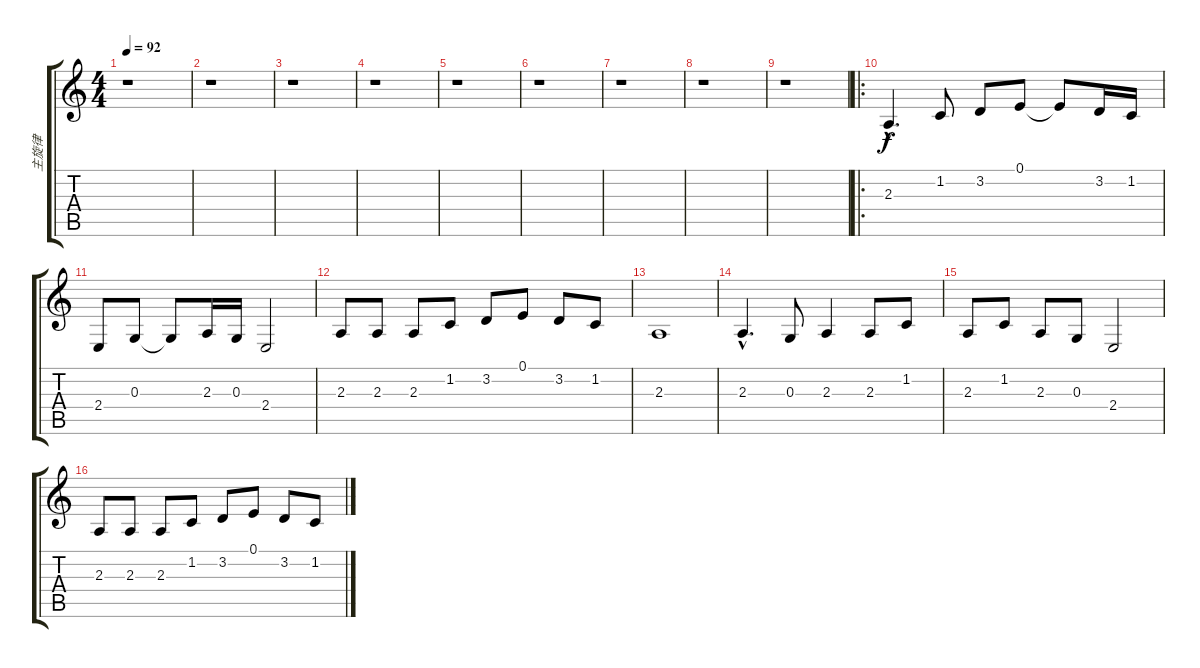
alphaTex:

\track ("主旋律" "主旋律") {instrument harmonica}
\staff {score tabs}
\tuning (E4 B3 G3 D3 A2 E2) {hide}
\ts (4 4)
\tempo 92
\clef g2
\ks c
r.1{dy f instrument harmonica} |
r.1 |
r.1 |
r.1 |
r.1 |
r.1 |
r.1 |
r.1 |
r.1 |
\ro
2.3{hac}.4{d} 1.2.8 3.2.8 0.1.8 0.1{t}.8 3.2.16 1.2.16 |
2.4.8 0.3.8 0.3{t}.8 2.3.16 0.3.16 2.4.2 |
2.3.8 2.3.8 2.3.8 1.2.8 3.2.8 0.1.8 3.2.8 1.2.8 |
2.3.1 |
2.3{hac}.4{d} 0.3.8 2.3.4 2.3.8 1.2.8 |
2.3.8 1.2.8 2.3.8 0.3.8 2.4.2 |
2.3.8 2.3.8 2.3.8 1.2.8 3.2.8 0.1.8 3.2.8 1.2.8
